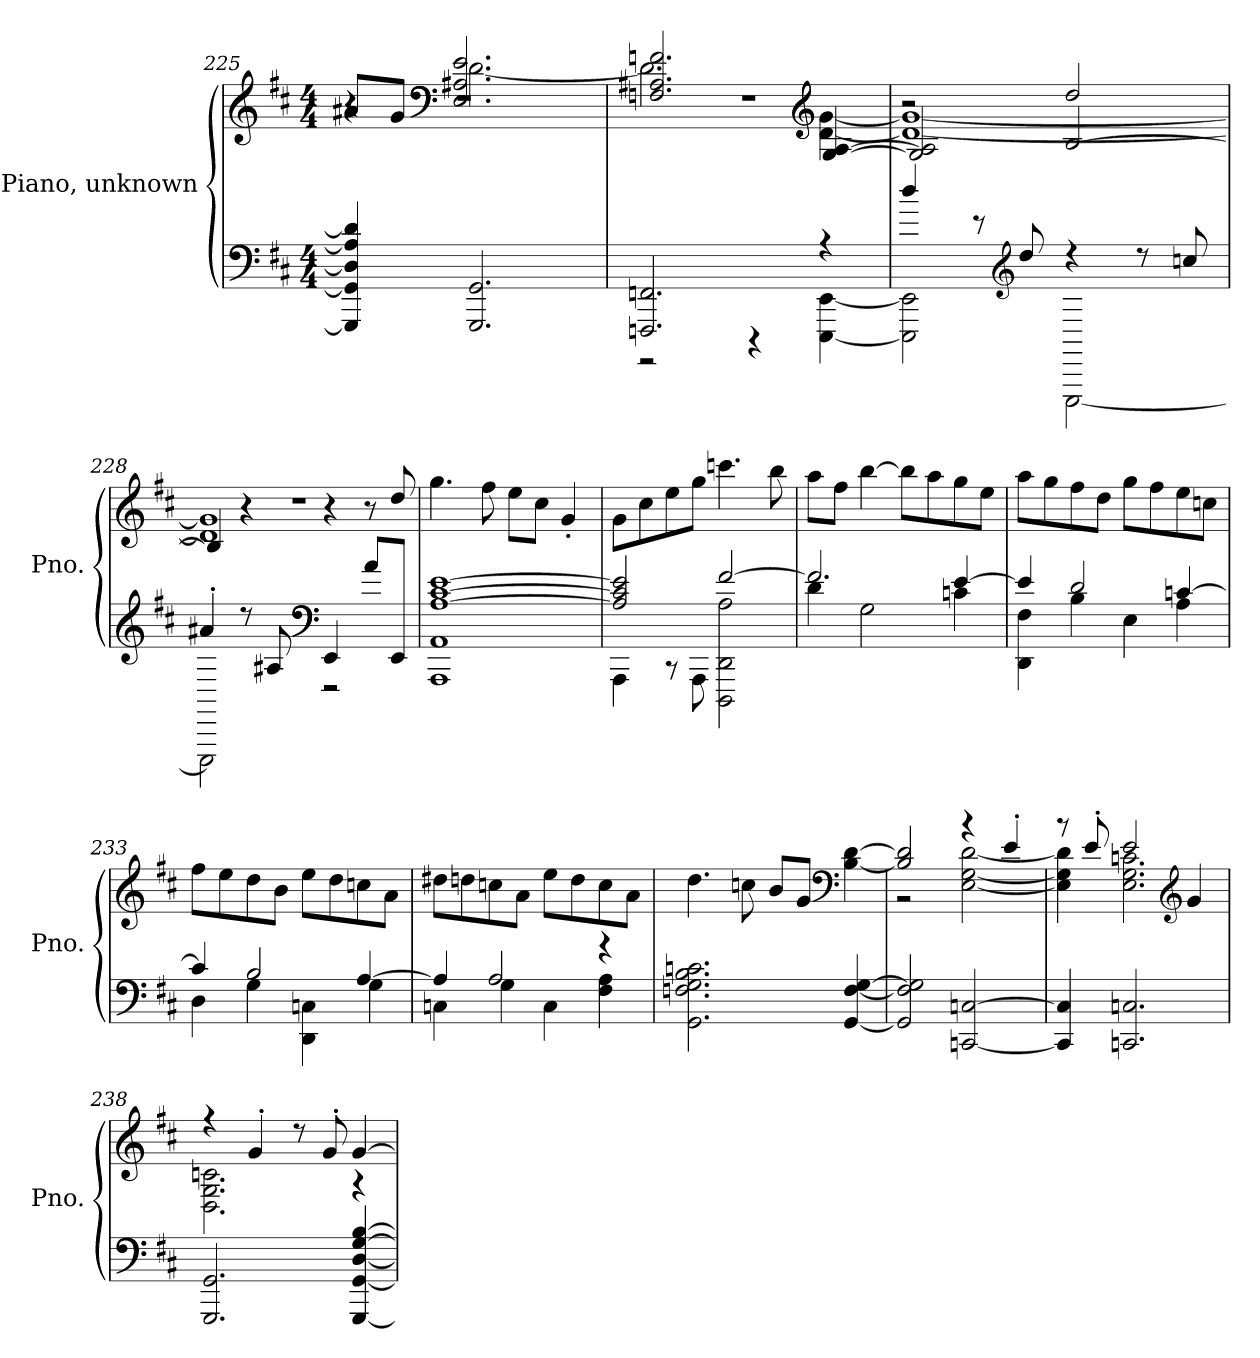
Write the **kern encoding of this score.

**kern	**kern
*part1	*part1
*staff2	*staff1
*I"Piano, unknown	*
*I'Pno.	*
*clefF4	*clefG2
*k[f#c#]	*k[f#c#]
*M4/4	*M4/4
=225	=225
*	*^
*	*	*^
4GGG/] 4GG/] 4D#/] 4A#/] 4d#/]	1r	4r	8a#X/L
.	.	.	8g/J
*	*clefF4	*	*
2.GGG/ 2.GG/	.	[2.d\	2.E/ 2.A#X/ 2.e/
!!LO:LB:g=z	!!	!!
=226	=226	=226	=226
*^	*	*	*
2.FFFn/ 2.FFn/	2r	1r	2.d\]	2.Fn/ 2.A#X/ 2.fn/
.	4r	.	.	.
*	*	*clefG2	*	*
4r	[4EEE\ [4EE\	.	[4d\ [4g\	[4G/ [4A#/
=227	=227	=227	=227	=227
4dd/	2EEE\] 2EE\]	2r	1d_ 1g_	2G/] 2A#/]
8r	.	.	.	.
*clefG2	*	*	*	*
8dd/	.	.	.	.
4r	[2EEE\	2dd/	.	[2B/
8r	.	.	.	.
8ccn/	.	.	.	.
=228	=228	=228	=228	=228
4a#X'/	2EEE\]	1r	1d] 1g]	4B/]
8r	.	.	.	4r
8A#X/	.	.	.	.
*clefF4	*	*	*	*
4EE/	2r	.	.	4r
8a#/L	.	.	.	8r
8EE/J	.	.	.	8dd/
*	*	*v	*v	*v
=229	=229	=229
[1A [1c# [1e	1AAA 1AA	4.gg\
.	.	8ff#\
.	.	8ee\L
.	.	8cc#\J
.	.	4g'/
=230	=230	=230
2A/] 2c#/] 2e/]	4AAA\	8g\L
.	.	8cc#\
.	8r	8ee\
.	8AAA\	8gg\J
[2f#/	2DDD\ 2DD\ 2A\	4.cccn\
.	.	8bb\
!!LO:LB:g=z
=231	=231	=231
2.f#/]	4d\	8aa\L
.	.	8ff#\J
.	2G\	[4bb\
.	.	8bb\L]
.	.	8aa\
[4e/	4cn\	8gg\
.	.	8ee\J
=232	=232	=232
4e/]	4DD\ 4F#\	8aa\L
.	.	8gg\
2d/	4B\	8ff#\
.	.	8dd\J
.	4E\	8gg\L
.	.	8ff#\
[4cn/	4A\	8ee\
.	.	8ccn\J
=233	=233	=233
4c/]	4D\	8ff#\L
.	.	8ee\
2B/	4G\	8dd\
.	.	8b\J
.	4DD\ 4Cn\	8ee\L
.	.	8dd\
[4A/	4G\	8ccn\
.	.	8a\J
=234	=234	=234
4A/]	4Cn\	8dd#X\L
.	.	8ddn\
2A/	4G\	8ccn\
.	.	8a\J
.	4C\	8ee\L
.	.	8dd\
4r	4F#\ 4A\	8cc\
.	.	8a\J
*v	*v	*
!!LO:LB:g=z
=235	=235
2.GG\ 2.Fn\ 2.G\ 2.B\ 2.cn\	4.dd\
.	8ccn\
.	8b/L
.	8g/J
*	*clefF4
[4GG/ [4F/ [4G/	[4B\ [4d\
=236	=236
*	*^
2GG/] 2F/] 2G/]	2B/] 2d/]	2r
[2CCn/ [2Cn/	4r	[2E\ [2G\ [2d\
.	4e'/	.
=237	=237	=237
4CC/] 4C/]	8r	4E\] 4G\] 4d\]
.	8e'/	.
2.CCn/ 2.Cn/	2e/	2.E\ 2.G\ 2.cn\
*	*clefG2	*
.	4g/	.
=238	=238	=238
2.GGG/ 2.GG/	4r	2.D\ 2.G\ 2.cn\
.	4g'/	.
.	8r	.
.	8g'/	.
[4GGG/ [4GG/ [4D/ [4G/ [4B/	[4g/	4r
*	*v	*v
=	=
*-	*-
